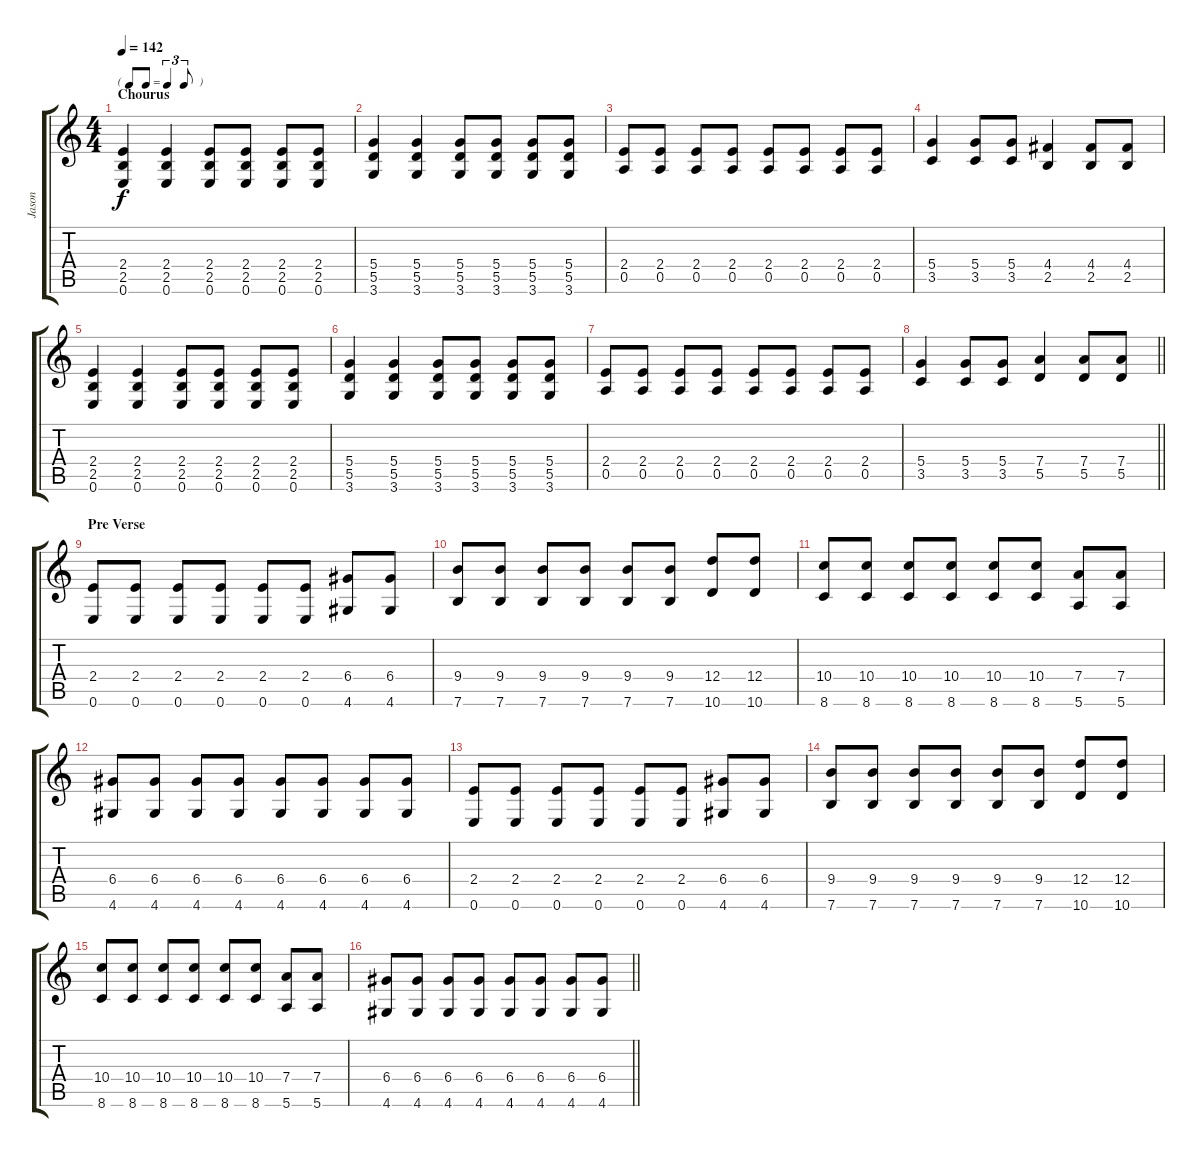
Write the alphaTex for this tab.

\track ("Jason" "Jason") {instrument overdrivenguitar}
\staff {score tabs}
\tuning (E4 B3 G3 D3 A2 E2) {hide}
\ts (4 4)
\tf triplet8th
\section ("" "Chourus")
\tempo 142
\clef g2
\ks c
(2.4 2.5 0.6).4{dy f} (2.4 2.5 0.6).4 (2.4 2.5 0.6).8 (2.4 2.5 0.6).8 (2.4 2.5 0.6).8 (2.4 2.5 0.6).8 |
(5.4 5.5 3.6).4 (5.4 5.5 3.6).4 (5.4 5.5 3.6).8 (5.4 5.5 3.6).8 (5.4 5.5 3.6).8 (5.4 5.5 3.6).8 |
(2.4 0.5).8 (2.4 0.5).8 (2.4 0.5).8 (2.4 0.5).8 (2.4 0.5).8 (2.4 0.5).8 (2.4 0.5).8 (2.4 0.5).8 |
(5.4 3.5).4 (5.4 3.5).8 (5.4 3.5).8 (4.4 2.5).4 (4.4 2.5).8 (4.4 2.5).8 |
(2.4 2.5 0.6).4 (2.4 2.5 0.6).4 (2.4 2.5 0.6).8 (2.4 2.5 0.6).8 (2.4 2.5 0.6).8 (2.4 2.5 0.6).8 |
(5.4 5.5 3.6).4 (5.4 5.5 3.6).4 (5.4 5.5 3.6).8 (5.4 5.5 3.6).8 (5.4 5.5 3.6).8 (5.4 5.5 3.6).8 |
(2.4 0.5).8 (2.4 0.5).8 (2.4 0.5).8 (2.4 0.5).8 (2.4 0.5).8 (2.4 0.5).8 (2.4 0.5).8 (2.4 0.5).8 |
\barLineRight lightlight
(5.4 3.5).4 (5.4 3.5).8 (5.4 3.5).8 (7.4 5.5).4 (7.4 5.5).8 (7.4 5.5).8 |
\section ("" "Pre Verse")
(2.4 0.6).8 (2.4 0.6).8 (2.4 0.6).8 (2.4 0.6).8 (2.4 0.6).8 (2.4 0.6).8 (6.4 4.6).8 (6.4 4.6).8 |
(9.4 7.6).8 (9.4 7.6).8 (9.4 7.6).8 (9.4 7.6).8 (9.4 7.6).8 (9.4 7.6).8 (12.4 10.6).8 (12.4 10.6).8 |
(10.4 8.6).8 (10.4 8.6).8 (10.4 8.6).8 (10.4 8.6).8 (10.4 8.6).8 (10.4 8.6).8 (7.4 5.6).8 (7.4 5.6).8 |
(6.4 4.6).8 (6.4 4.6).8 (6.4 4.6).8 (6.4 4.6).8 (6.4 4.6).8 (6.4 4.6).8 (6.4 4.6).8 (6.4 4.6).8 |
(2.4 0.6).8 (2.4 0.6).8 (2.4 0.6).8 (2.4 0.6).8 (2.4 0.6).8 (2.4 0.6).8 (6.4 4.6).8 (6.4 4.6).8 |
(9.4 7.6).8 (9.4 7.6).8 (9.4 7.6).8 (9.4 7.6).8 (9.4 7.6).8 (9.4 7.6).8 (12.4 10.6).8 (12.4 10.6).8 |
(10.4 8.6).8 (10.4 8.6).8 (10.4 8.6).8 (10.4 8.6).8 (10.4 8.6).8 (10.4 8.6).8 (7.4 5.6).8 (7.4 5.6).8 |
\barLineRight lightlight
(6.4 4.6).8 (6.4 4.6).8 (6.4 4.6).8 (6.4 4.6).8 (6.4 4.6).8 (6.4 4.6).8 (6.4 4.6).8 (6.4 4.6).8
